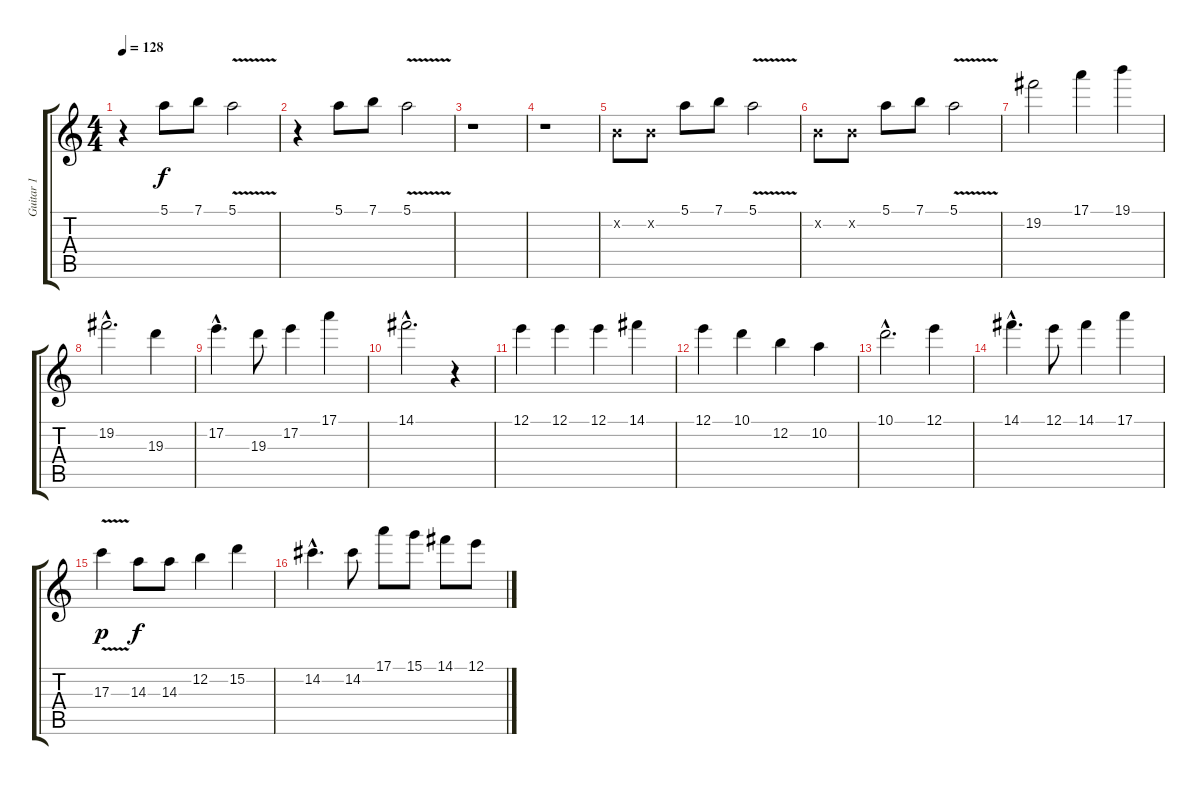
\track ("Guitar 1" "Guitar 1") {instrument electricguitarclean}
\staff {score tabs}
\tuning (E4 B3 G3 D3 A2 E2) {hide}
\ts (4 4)
\tempo 128
\clef g2
\ks c
r.4{dy f} 5.1.8 7.1.8 5.1{v}.2 |
r.4 5.1.8 7.1.8 5.1{v}.2 |
r.1 |
r.1 |
0.2{x}.8 0.2{x}.8 5.1.8 7.1.8 5.1{v}.2 |
0.2{x}.8 0.2{x}.8 5.1.8 7.1.8 5.1{v}.2 |
19.2.2 17.1.4 19.1.4 |
19.2{hac}.2{d} 19.3.4 |
17.2{hac}.4{d} 19.3.8 17.2.4 17.1.4 |
14.1{hac}.2{d} r.4 |
12.1.4 12.1.4 12.1.4 14.1.4 |
12.1.4 10.1.4 12.2.4 10.2.4 |
10.1{hac}.2{d} 12.1.4 |
14.1{hac}.4{d} 12.1.8 14.1.4 17.1.4 |
17.3{v}.4{dy p} 14.3.8{dy f} 14.3.8 12.2.4 15.2.4 |
14.2{hac}.4{d} 14.2.8 17.1.8 15.1.8 14.1.8 12.1.8
